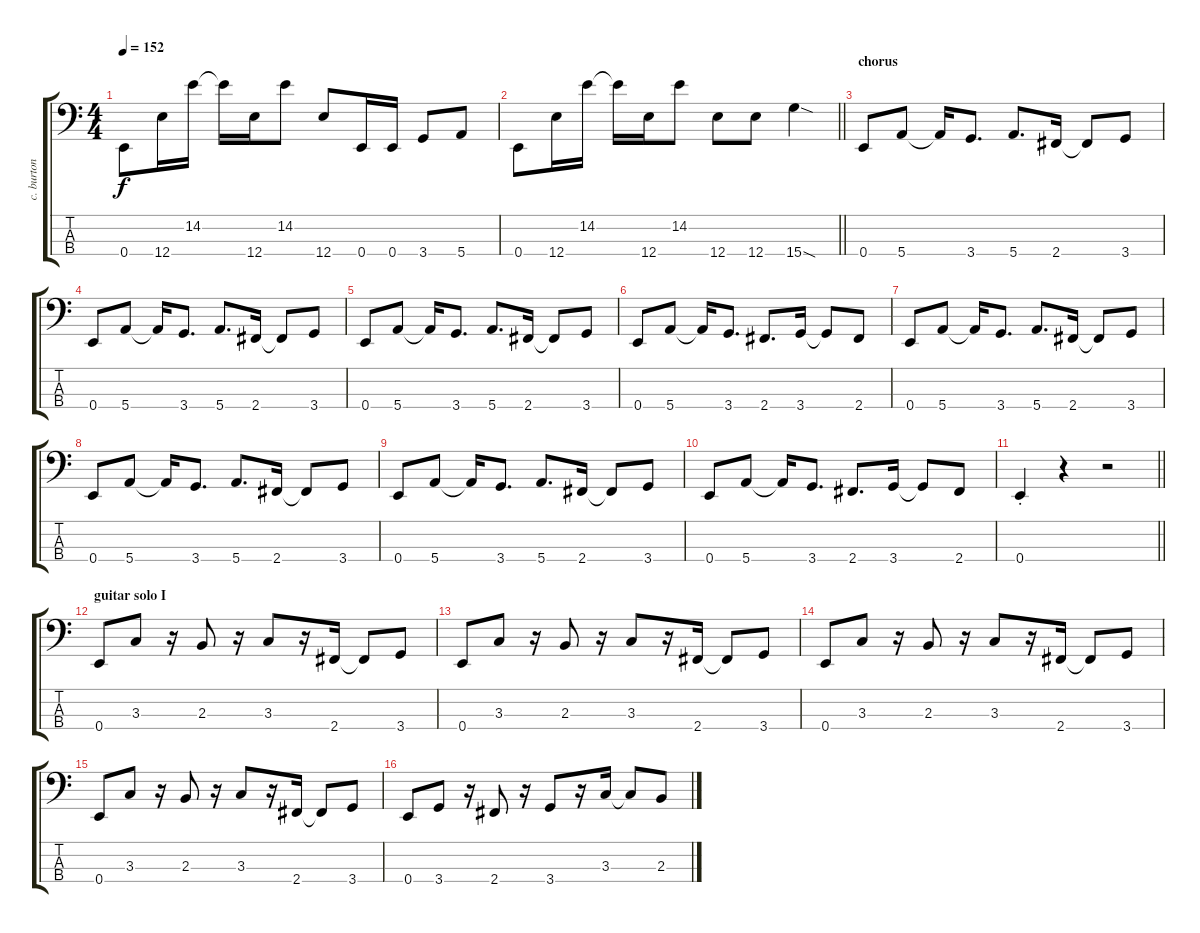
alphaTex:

\track ("c. burton - bass" "c. burton ") {instrument electricbassfinger}
\staff {score tabs}
\tuning (G2 D2 A1 E1) {hide}
\ts (4 4)
\tempo 152
\clef f4
\ks c
0.4.8{dy f} 12.4.16 14.2.16 14.2{t}.16 12.4.16 14.2.8 12.4.8 0.4.16 0.4.16 3.4.8 5.4.8 |
\barLineRight lightlight
0.4.8 12.4.16 14.2.16 14.2{t}.16 12.4.16 14.2.8 12.4.8 12.4.8 15.4{sod}.4 |
\section ("" "chorus")
0.4.8 5.4.8 5.4{t}.16 3.4.8{d} 5.4.8{d} 2.4.16 2.4{t}.8 3.4.8 |
0.4.8 5.4.8 5.4{t}.16 3.4.8{d} 5.4.8{d} 2.4.16 2.4{t}.8 3.4.8 |
0.4.8 5.4.8 5.4{t}.16 3.4.8{d} 5.4.8{d} 2.4.16 2.4{t}.8 3.4.8 |
0.4.8 5.4.8 5.4{t}.16 3.4.8{d} 2.4.8{d} 3.4.16 3.4{t}.8 2.4.8 |
0.4.8 5.4.8 5.4{t}.16 3.4.8{d} 5.4.8{d} 2.4.16 2.4{t}.8 3.4.8 |
0.4.8 5.4.8 5.4{t}.16 3.4.8{d} 5.4.8{d} 2.4.16 2.4{t}.8 3.4.8 |
0.4.8 5.4.8 5.4{t}.16 3.4.8{d} 5.4.8{d} 2.4.16 2.4{t}.8 3.4.8 |
0.4.8 5.4.8 5.4{t}.16 3.4.8{d} 2.4.8{d} 3.4.16 3.4{t}.8 2.4.8 |
\barLineRight lightlight
0.4{st}.4 r.4 r.2 |
\section ("" "guitar solo I")
0.4.8 3.3.8 r.16 2.3.8 r.16 3.3.8 r.16 2.4.16 2.4{t}.8 3.4.8 |
0.4.8 3.3.8 r.16 2.3.8 r.16 3.3.8 r.16 2.4.16 2.4{t}.8 3.4.8 |
0.4.8 3.3.8 r.16 2.3.8 r.16 3.3.8 r.16 2.4.16 2.4{t}.8 3.4.8 |
0.4.8 3.3.8 r.16 2.3.8 r.16 3.3.8 r.16 2.4.16 2.4{t}.8 3.4.8 |
0.4.8 3.4.8 r.16 2.4.8 r.16 3.4.8 r.16 3.3.16 3.3{t}.8 2.3.8
